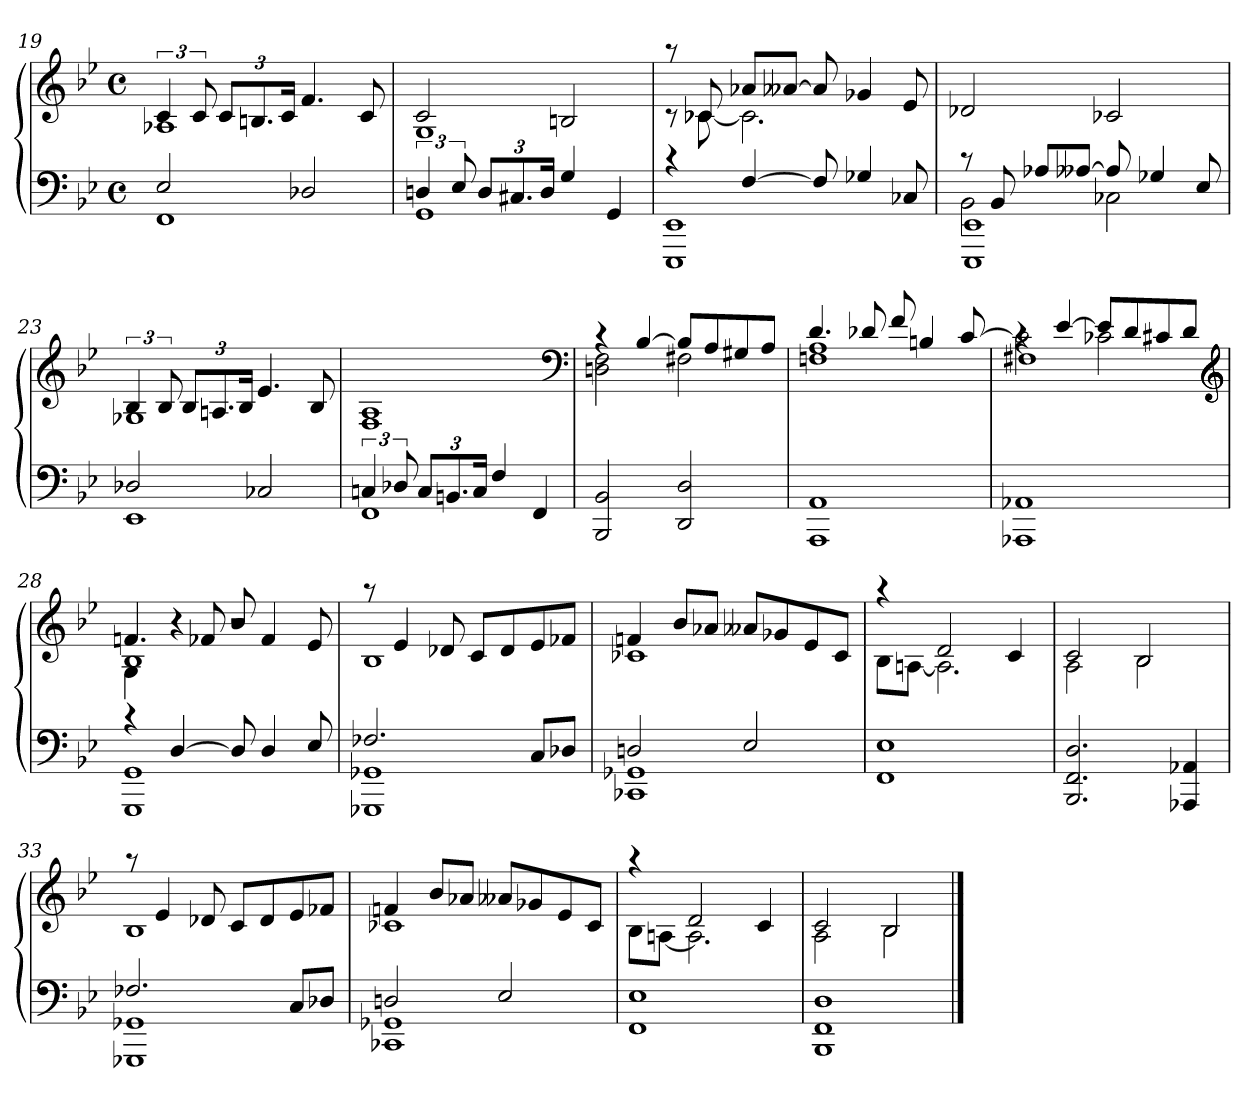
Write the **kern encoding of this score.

**kern	**kern
*part1	*part1
*staff2	*staff1
*clefF4	*clefG2
*k[b-e-]	*k[b-e-]
*B-:	*B-:
*M4/4	*M4/4
*met(c)	*met(c)
=19	=19
*^	*^
2E-	1FF	6c	1A-X
.	.	12c	.
.	.	12cL	.
.	.	12.Bn	.
.	.	24cJk	.
2D-X	.	4.f	.
.	.	8c	.
=20	=20	=20	=20
6Dn	1GG	2c	1G
12E-	.	.	.
12DL	.	.	.
12.C#X	.	.	.
24DJk	.	.	.
4G	.	2Bn	.
4GG	.	.	.
=21	=21	=21	=21
4rc	1EEE- 1EE-	8raa	8rc
.	.	8c-X	[8c-X
[4F	.	8a-XL	2.c-]
.	.	[8a--XJ	.
8F]	.	8a--]	.
4G-X	.	4g-X	.
8C-X	.	8e-	.
*	*	*v	*v
=22	=22	=22
*	*^	*
8rc	2BB-	1EEE- 1EE-	2d-X
8BB-	.	.	.
8A-XL	.	.	.
[8A--XJ	.	.	.
8A--]	2C-X	.	2c-X
4G-X	.	.	.
8E-	.	.	.
*	*v	*v	*
=23	=23	=23
*	*	*^
2D-X	1EE-	6B-	1G-X
.	.	12B-	.
.	.	12B-L	.
.	.	12.An	.
.	.	24B-Jk	.
2C-X	.	4.e-	.
.	.	8B-	.
*	*	*v	*v
=24	=24	=24
6Cn	1FF	1F 1A
12D-X	.	.
12CL	.	.
12.BBn	.	.
24CJk	.	.
4F	.	.
4FF	.	.
*v	*v	*
*	*clefF4
=25	=25
*	*^
2BBB- 2BB-	4rc	2Dn 2F
.	[4B-	.
2DD 2D	8B-L]	2F#X
.	8A	.
.	8G#X	.
.	8AJ	.
=26	=26	=26
1AAA 1AA	4.d	1Fn 1A
.	8d-X	.
.	8f	.
.	4Bn	.
.	[8c	.
=27	=27	=27
*	*	*^
1AAA-X 1AA-X	4rc	2c]	1F#X
.	[4e-	.	.
.	8e-L]	2c-X	.
.	8d	.	.
.	8c#X	.	.
.	8dJ	.	.
*	*clefG2	*	*
=28	=28	=28	=28
*^	*	*	*
4rc	1GGG 1GG	4.fn	1B-	4G\
[4D	.	.	.	4r
.	.	8f-X	.	.
8D]	.	8b-	.	2r
4D	.	4f-	.	.
8E-	.	8e-	.	.
*	*	*	*v	*v
=29	=29	=29	=29
2.F-X	1GGG-X 1GG-X	8raa	1B-
.	.	4e-	.
.	.	8d-X	.
.	.	8cL	.
.	.	8d-	.
8CL	.	8e-	.
8D-XJ	.	8f-XJ	.
=30	=30	=30	=30
2Dn	1CC-X 1GG-X	4fn	1c-X
.	.	8b-L	.
.	.	8a-XJ	.
2E-	.	8a--XL	.
.	.	8g-X	.
.	.	8e-	.
.	.	8c-J	.
*v	*v	*	*
=31	=31	=31
1FF 1E-	4raa	8B-L
.	.	[8AnJ
.	2d	2.A]
.	4c	.
=32	=32	=32
2.BBB- 2.FF 2.D	2c	2A
.	2B-	2B-
4AAA-X 4AA-X	.	.
=33	=33	=33
*^	*	*
2.F-X	1GGG-X 1GG-X	8raa	1B-
.	.	4e-	.
.	.	8d-X	.
.	.	8cL	.
.	.	8d-	.
8CL	.	8e-	.
8D-XJ	.	8f-XJ	.
=34	=34	=34	=34
2Dn	1CC-X 1GG-X	4fn	1c-X
.	.	8b-L	.
.	.	8a-XJ	.
2E-	.	8a--XL	.
.	.	8g-X	.
.	.	8e-	.
.	.	8c-J	.
*v	*v	*	*
=35	=35	=35
1FF 1E-	4raa	8B-L
.	.	[8AnJ
.	2d	2.A]
.	4c	.
=36	=36	=36
1BBB- 1FF 1D	2c	2A
.	2B-	2B-
*	*v	*v
==	==
*-	*-
